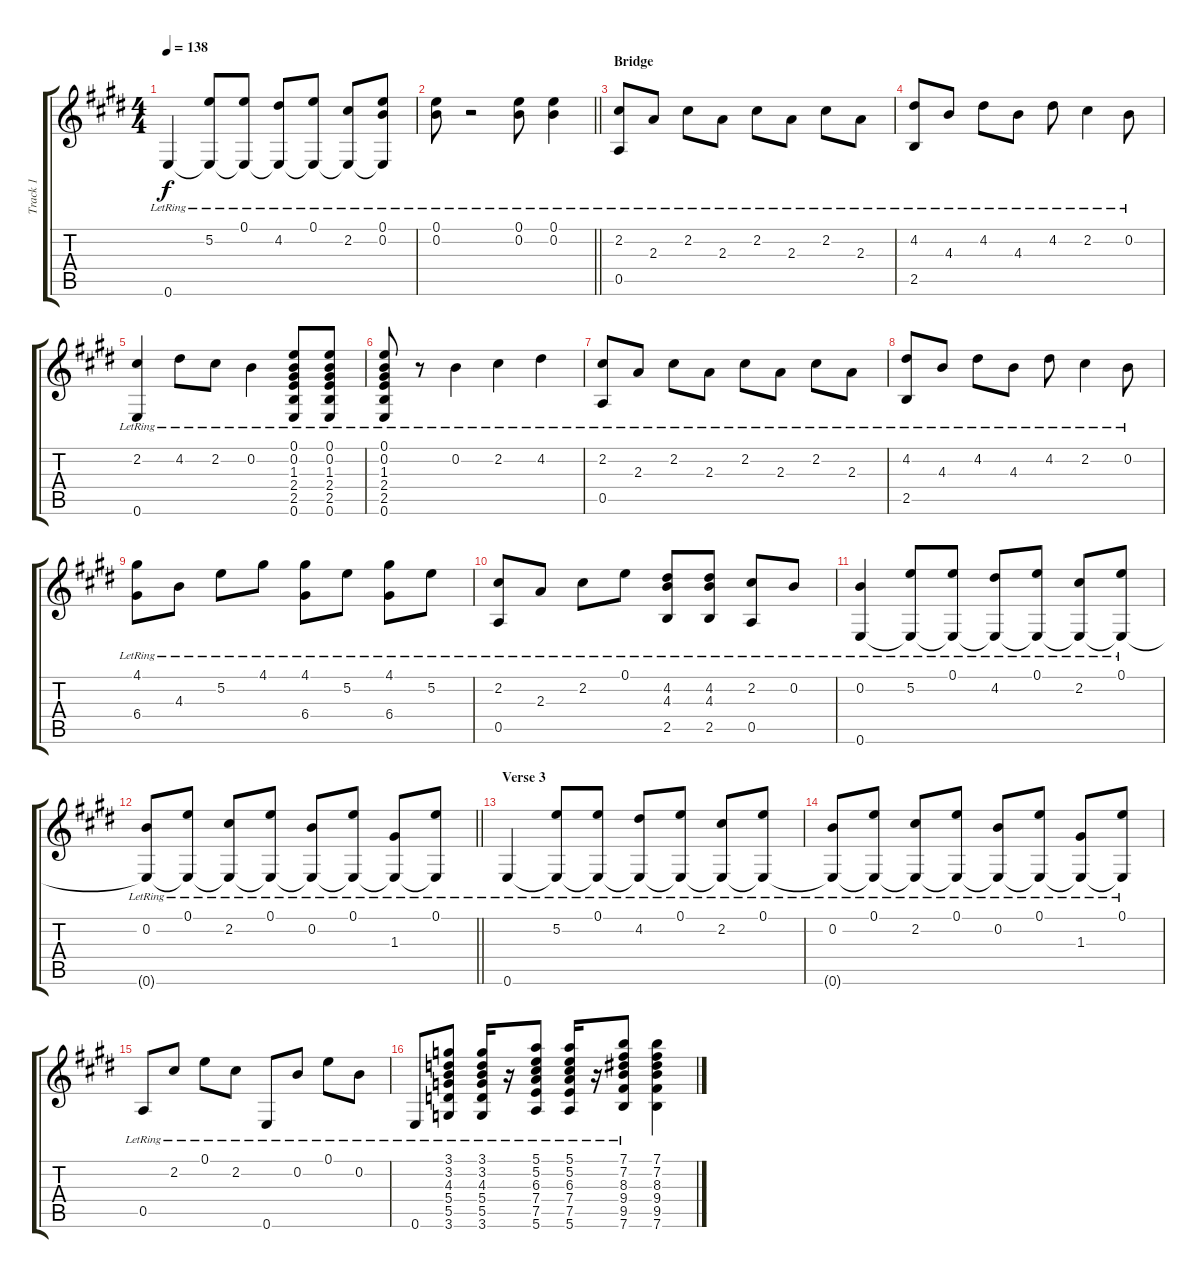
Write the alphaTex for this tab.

\track ("Track 1" "Track 1") {instrument acousticguitarsteel}
\staff {score tabs}
\tuning (E4 B3 G3 D3 A2 E2) {hide}
\ts (4 4)
\tempo 138
\clef g2
\ks e
0.6{lr}.4{dy f} (5.2{lr} 0.6{t}).8 (0.1{lr} 0.6{t}).8 (4.2{lr} 0.6{t}).8 (0.1{lr} 0.6{t}).8 (2.2{lr} 0.6{t}).8 (0.1{lr} 0.2{lr} 0.6{t}).8 |
\barLineRight lightlight
(0.1{lr} 0.2{lr}).8 r.2 (0.1{lr} 0.2{lr}).8 (0.1{lr} 0.2{lr}).4 |
\section ("" "Bridge")
(2.2{lr} 0.5{lr}).8 2.3{lr}.8 2.2{lr}.8 2.3{lr}.8 2.2{lr}.8 2.3{lr}.8 2.2{lr}.8 2.3{lr}.8 |
(4.2{lr} 2.5{lr}).8 4.3{lr}.8 4.2{lr}.8 4.3{lr}.8 4.2{lr}.8 2.2{lr}.4 0.2{lr}.8 |
(2.2{lr} 0.6{lr}).4 4.2{lr}.8 2.2{lr}.8 0.2{lr}.4 (0.1{lr} 0.2{lr} 1.3{lr} 2.4{lr} 2.5{lr} 0.6{lr}).8 (0.1{lr} 0.2{lr} 1.3{lr} 2.4{lr} 2.5{lr} 0.6{lr}).8 |
(0.1{lr} 0.2{lr} 1.3{lr} 2.4{lr} 2.5{lr} 0.6{lr}).8 r.8 0.2{lr}.4 2.2{lr}.4 4.2{lr}.4 |
(2.2{lr} 0.5{lr}).8 2.3{lr}.8 2.2{lr}.8 2.3{lr}.8 2.2{lr}.8 2.3{lr}.8 2.2{lr}.8 2.3{lr}.8 |
(4.2{lr} 2.5{lr}).8 4.3{lr}.8 4.2{lr}.8 4.3{lr}.8 4.2{lr}.8 2.2{lr}.4 0.2{lr}.8 |
(4.1{lr} 6.4{lr}).8 4.3{lr}.8 5.2{lr}.8 4.1{lr}.8 (4.1{lr} 6.4{lr}).8 5.2{lr}.8 (4.1{lr} 6.4{lr}).8 5.2{lr}.8 |
(2.2{lr} 0.5{lr}).8 2.3{lr}.8 2.2{lr}.8 0.1{lr}.8 (4.2{lr} 4.3{lr} 2.5{lr}).8 (4.2{lr} 4.3{lr} 2.5{lr}).8 (2.2{lr} 0.5{lr}).8 0.2{lr}.8 |
(0.2{lr} 0.6{lr}).4 (5.2{lr} 0.6{t}).8 (0.1{lr} 0.6{t}).8 (4.2{lr} 0.6{t}).8 (0.1{lr} 0.6{t}).8 (2.2{lr} 0.6{t}).8 (0.1{lr} 0.6{t}).8 |
\barLineRight lightlight
(0.2{lr} 0.6{t}).8 (0.1{lr} 0.6{t}).8 (2.2{lr} 0.6{t}).8 (0.1{lr} 0.6{t}).8 (0.2{lr} 0.6{t}).8 (0.1{lr} 0.6{t}).8 (1.3{lr} 0.6{t}).8 (0.1{lr} 0.6{t}).8 |
\section ("" "Verse 3")
0.6{lr}.4 (5.2{lr} 0.6{t}).8 (0.1{lr} 0.6{t}).8 (4.2{lr} 0.6{t}).8 (0.1{lr} 0.6{t}).8 (2.2{lr} 0.6{t}).8 (0.1{lr} 0.6{t}).8 |
(0.2{lr} 0.6{t}).8 (0.1{lr} 0.6{t}).8 (2.2{lr} 0.6{t}).8 (0.1{lr} 0.6{t}).8 (0.2{lr} 0.6{t}).8 (0.1{lr} 0.6{t}).8 (1.3{lr} 0.6{t}).8 (0.1{lr} 0.6{t}).8 |
0.5{lr}.8 2.2{lr}.8 0.1{lr}.8 2.2{lr}.8 0.6{lr}.8 0.2{lr}.8 0.1{lr}.8 0.2{lr}.8 |
0.6{lr}.8 (3.1{lr} 3.2{lr} 4.3{lr} 5.4{lr} 5.5{lr} 3.6{lr}).8 (3.1{lr} 3.2{lr} 4.3{lr} 5.4{lr} 5.5{lr} 3.6{lr}).16 r.16 (5.1{lr} 5.2{lr} 6.3{lr} 7.4{lr} 7.5{lr} 5.6{lr}).8 (5.1{lr} 5.2{lr} 6.3{lr} 7.4{lr} 7.5{lr} 5.6{lr}).16 r.16 (7.1{lr} 7.2{lr} 8.3{lr} 9.4{lr} 9.5{lr} 7.6{lr}).8 (7.1 7.2 8.3 9.4 9.5 7.6).4
